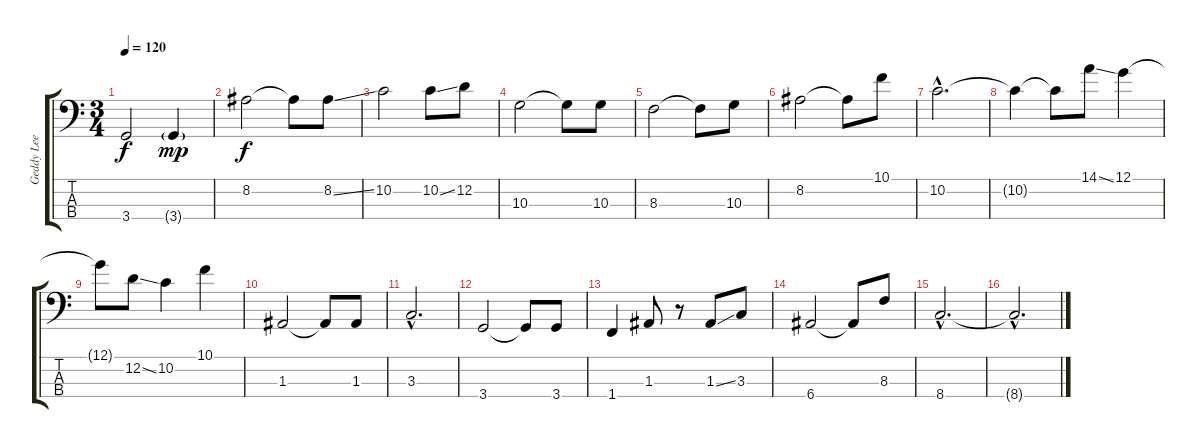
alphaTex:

\track ("Geddy Lee" "Geddy Lee") {instrument electricbassfinger}
\staff {score tabs}
\tuning (G2 D2 A1 E1) {hide}
\ts (3 4)
\tempo 120
\clef f4
\ks c
3.4{t}.2{dy f} 3.4{g}.4{dy mp} |
8.2.2{dy f} 8.2{t}.8 8.2{ss}.8 |
10.2.2 10.2{ss}.8 12.2.8 |
10.3.2 10.3{t}.8 10.3.8 |
8.3.2 8.3{t}.8 10.3.8 |
8.2.2 8.2{t}.8 10.1.8 |
10.2{hac}.2{d} |
10.2{t}.4 10.2{t}.8 14.1{ss}.8 12.1.4 |
12.1{t}.8 12.2{ss}.8 10.2.4 10.1.4 |
1.3.2 1.3{t}.8 1.3.8 |
3.3{hac}.2{d} |
3.4.2 3.4{t}.8 3.4.8 |
1.4.4 1.3.8 r.8 1.3{ss}.8 3.3.8 |
6.4.2 6.4{t}.8 8.3.8 |
8.4{hac}.2{d} |
8.4{hac t}.2{d}
